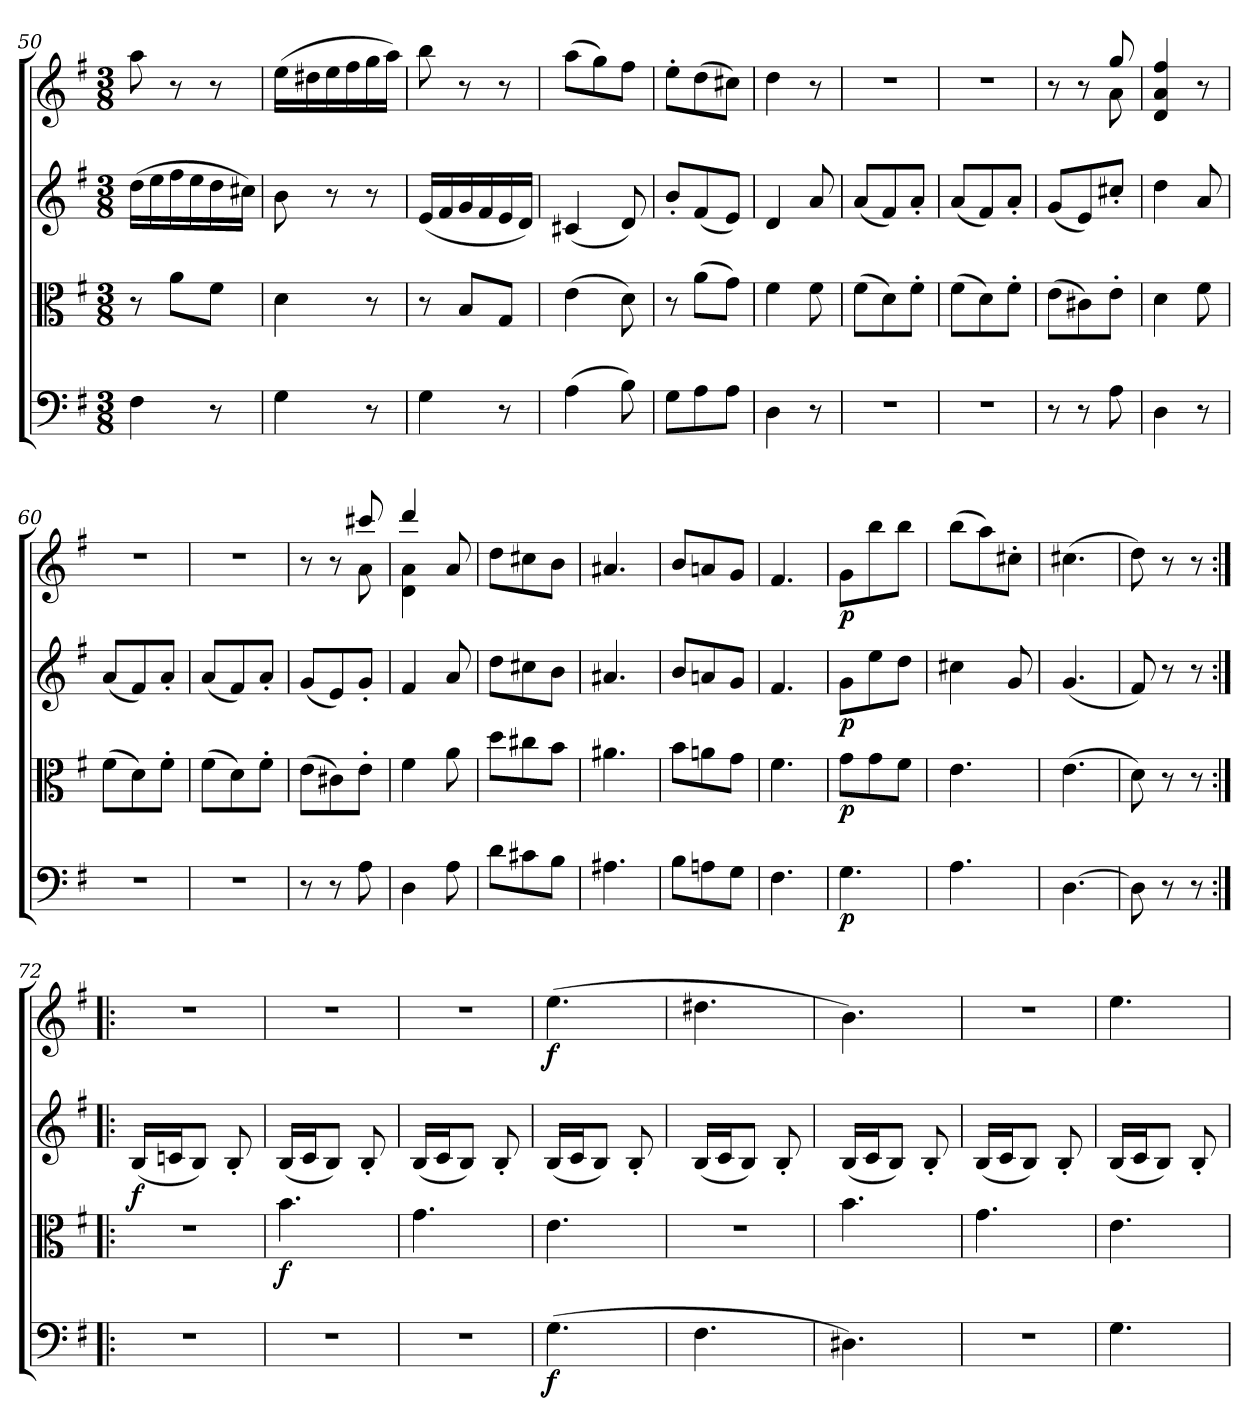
**kern	**dynam	**kern	**dynam	**kern	**dynam	**kern	**dynam
*part4	*part4	*part3	*part3	*part2	*part2	*part1	*part1
*staff4	*staff4	*staff3	*staff3	*staff2	*staff2	*staff1	*staff1
*clefF4	*	*clefC3	*	*clefG2	*	*clefG2	*
*k[f#]	*	*k[f#]	*	*k[f#]	*	*k[f#]	*
*G:	*	*G:	*	*G:	*	*G:	*
*M3/8	*	*M3/8	*	*M3/8	*	*M3/8	*
=50	=50	=50	=50	=50	=50	=50	=50
4F#\	.	8r	.	(16dd\LL	.	8aa\	.
.	.	.	.	16ee\	.	.	.
.	.	8a\L	.	16ff#\	.	8r	.
.	.	.	.	16ee\	.	.	.
8r	.	8f#\J	.	16dd\	.	8r	.
.	.	.	.	16cc#X\JJ)	.	.	.
=51	=51	=51	=51	=51	=51	=51	=51
4G\	.	4d\	.	8b\	.	(16ee\LL	.
.	.	.	.	.	.	16dd#X\	.
.	.	.	.	8r	.	16ee\	.
.	.	.	.	.	.	16ff#\	.
8r	.	8r	.	8r	.	16gg\	.
.	.	.	.	.	.	16aa\JJ)	.
=52	=52	=52	=52	=52	=52	=52	=52
4G\	.	8r	.	(16e/LL	.	8bb\	.
.	.	.	.	16f#/	.	.	.
.	.	8B/L	.	16g/	.	8r	.
.	.	.	.	16f#/	.	.	.
8r	.	8G/J	.	16e/	.	8r	.
.	.	.	.	16d/JJ)	.	.	.
=53	=53	=53	=53	=53	=53	=53	=53
(4A\	.	(4e\	.	(4c#X/	.	(8aa\L	.
.	.	.	.	.	.	8gg\)	.
8B\)	.	8d\)	.	8d/)	.	8ff#\J	.
=54	=54	=54	=54	=54	=54	=54	=54
8G\L	.	8r	.	8b'/L	.	8ee'\L	.
8A\	.	(8a\L	.	(8f#/	.	(8dd\	.
8A\J	.	8g\J)	.	8e/J)	.	8cc#X\J)	.
=55	=55	=55	=55	=55	=55	=55	=55
4D\	.	4f#\	.	4d/	.	4dd\	.
8r	.	8f#\	.	8a/	.	8r	.
=56	=56	=56	=56	=56	=56	=56	=56
4.r	.	(8f#\L	.	(8a/L	.	4.r	.
.	.	8d\)	.	8f#/)	.	.	.
.	.	8f#'\J	.	8a'/J	.	.	.
=57	=57	=57	=57	=57	=57	=57	=57
4.r	.	(8f#\L	.	(8a/L	.	4.r	.
.	.	8d\)	.	8f#/)	.	.	.
.	.	8f#'\J	.	8a'/J	.	.	.
=58	=58	=58	=58	=58	=58	=58	=58
*	*	*	*	*	*	*^	*
8r	.	(8e\L	.	(8g/L	.	8r	4ryy	.
8r	.	8c#X\)	.	8e/)	.	8r	.	.
8A\	.	8e'\J	.	8cc#X'/J	.	8gg/	8a\	.
*	*	*	*	*	*	*v	*v	*
=59	=59	=59	=59	=59	=59	=59	=59
4D\	.	4d\	.	4dd\	.	4d/ 4a/ 4ff#/	.
8r	.	8f#\	.	8a/	.	8r	.
=60	=60	=60	=60	=60	=60	=60	=60
4.r	.	(8f#\L	.	(8a/L	.	4.r	.
.	.	8d\)	.	8f#/)	.	.	.
.	.	8f#'\J	.	8a'/J	.	.	.
=61	=61	=61	=61	=61	=61	=61	=61
4.r	.	(8f#\L	.	(8a/L	.	4.r	.
.	.	8d\)	.	8f#/)	.	.	.
.	.	8f#'\J	.	8a'/J	.	.	.
=62	=62	=62	=62	=62	=62	=62	=62
*	*	*	*	*	*	*^	*
8r	.	(8e\L	.	(8g/L	.	8r	4ryy	.
8r	.	8c#X\)	.	8e/)	.	8r	.	.
8A\	.	8e'\J	.	8g'/J	.	8ccc#X/	8a\	.
=63	=63	=63	=63	=63	=63	=63	=63	=63
4D\	.	4f#\	.	4f#/	.	4ddd/	4d\ 4a\	.
8A\	.	8a\	.	8a/	.	8a/	8ryy	.
*	*	*	*	*	*	*v	*v	*
=64	=64	=64	=64	=64	=64	=64	=64
8d\L	.	8dd\L	.	8dd\L	.	8dd\L	.
8c#X\	.	8cc#X\	.	8cc#X\	.	8cc#X\	.
8B\J	.	8b\J	.	8b\J	.	8b\J	.
=65	=65	=65	=65	=65	=65	=65	=65
4.A#X\	.	4.a#X\	.	4.a#X/	.	4.a#X/	.
=66	=66	=66	=66	=66	=66	=66	=66
8B\L	.	8b\L	.	8b/L	.	8b/L	.
8An\	.	8an\	.	8an/	.	8an/	.
8G\J	.	8g\J	.	8g/J	.	8g/J	.
=67	=67	=67	=67	=67	=67	=67	=67
4.F#\	.	4.f#\	.	4.f#/	.	4.f#/	.
=68	=68	=68	=68	=68	=68	=68	=68
4.G\	p	8g\L	p	8g\L	p	8g\L	p
.	.	8g\	.	8ee\	.	8bb\	.
.	.	8f#\J	.	8dd\J	.	8bb\J	.
=69	=69	=69	=69	=69	=69	=69	=69
4.A\	.	4.e\	.	4cc#X\	.	(8bb\L	.
.	.	.	.	.	.	8aa\)	.
.	.	.	.	8g/	.	8cc#X'\J	.
=70	=70	=70	=70	=70	=70	=70	=70
[4.D\	.	(4.e\	.	(4.g/	.	(4.cc#X\	.
=71	=71	=71	=71	=71	=71	=71	=71
8D\]	.	8d\)	.	8f#/)	.	8dd\)	.
8r	.	8r	.	8r	.	8r	.
8r	.	8r	.	8r	.	8r	.
=72:|!|:	=72:|!|:	=72:|!|:	=72:|!|:	=72:|!|:	=72:|!|:	=72:|!|:	=72:|!|:
4.r	.	4.r	.	(16B/LL	f	4.r	.
.	.	.	.	16cn/J	.	.	.
.	.	.	.	8B/J)	.	.	.
.	.	.	.	8B'/	.	.	.
=73	=73	=73	=73	=73	=73	=73	=73
4.r	.	4.b\	f	(16B/LL	.	4.r	.
.	.	.	.	16c/J	.	.	.
.	.	.	.	8B/J)	.	.	.
.	.	.	.	8B'/	.	.	.
=74	=74	=74	=74	=74	=74	=74	=74
4.r	.	4.g\	.	(16B/LL	.	4.r	.
.	.	.	.	16c/J	.	.	.
.	.	.	.	8B/J)	.	.	.
.	.	.	.	8B'/	.	.	.
=75	=75	=75	=75	=75	=75	=75	=75
(4.G\	f	4.e\	.	(16B/LL	.	(4.ee\	f
.	.	.	.	16c/J	.	.	.
.	.	.	.	8B/J)	.	.	.
.	.	.	.	8B'/	.	.	.
=76	=76	=76	=76	=76	=76	=76	=76
4.F#\	.	4.r	.	(16B/LL	.	4.dd#X\	.
.	.	.	.	16c/J	.	.	.
.	.	.	.	8B/J)	.	.	.
.	.	.	.	8B'/	.	.	.
=77	=77	=77	=77	=77	=77	=77	=77
4.D#X\)	.	4.b\	.	(16B/LL	.	4.b\)	.
.	.	.	.	16c/J	.	.	.
.	.	.	.	8B/J)	.	.	.
.	.	.	.	8B'/	.	.	.
=78	=78	=78	=78	=78	=78	=78	=78
4.r	.	4.g\	.	(16B/LL	.	4.r	.
.	.	.	.	16c/J	.	.	.
.	.	.	.	8B/J)	.	.	.
.	.	.	.	8B'/	.	.	.
=79	=79	=79	=79	=79	=79	=79	=79
4.G\	.	4.e\	.	(16B/LL	.	4.ee\	.
.	.	.	.	16c/J	.	.	.
.	.	.	.	8B/J)	.	.	.
.	.	.	.	8B'/	.	.	.
=	=	=	=	=	=	=	=
*-	*-	*-	*-	*-	*-	*-	*-
